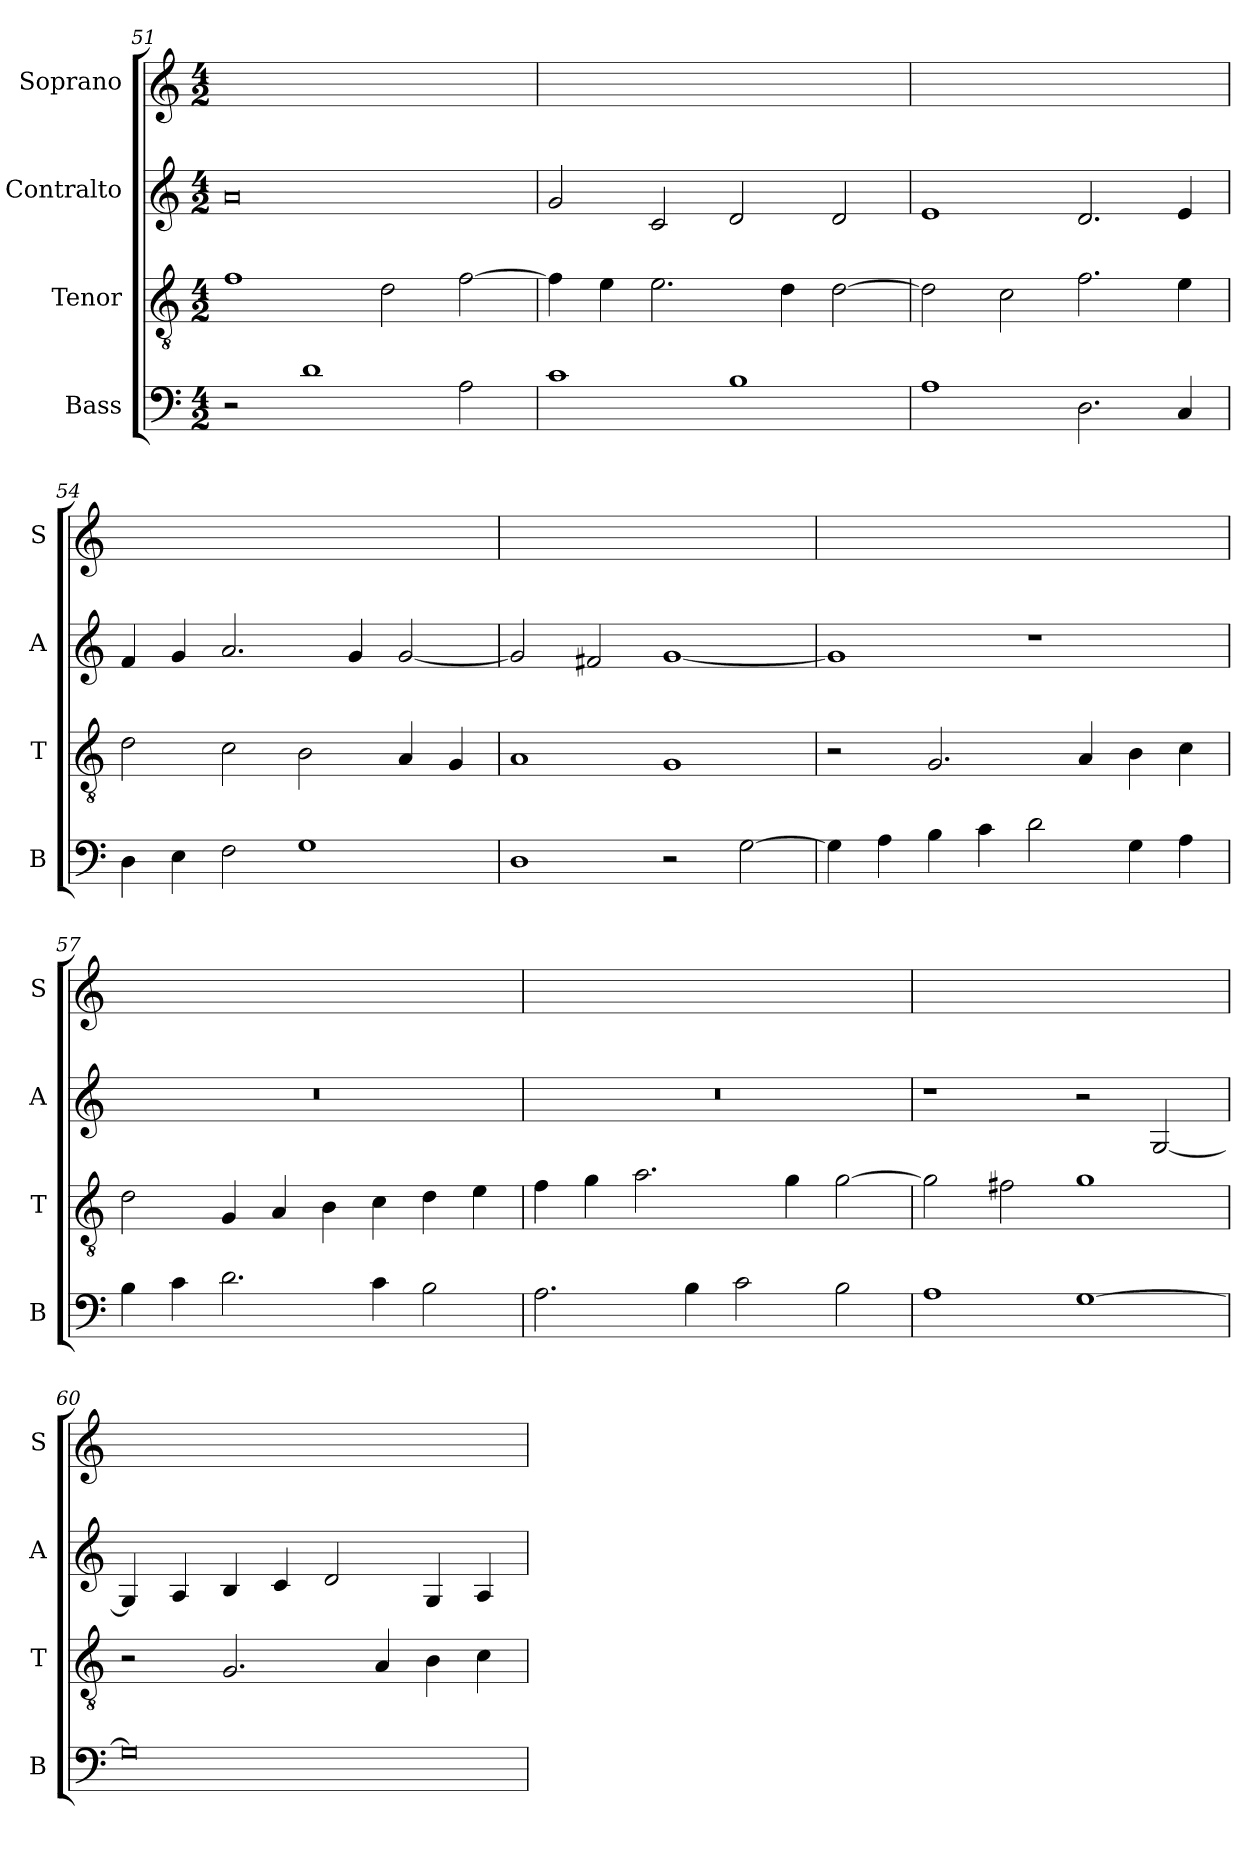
**kern	**kern	**kern	**kern
*part4	*part3	*part2	*part1
*staff4	*staff3	*staff2	*staff1
*I"Bass	*I"Tenor	*I"Contralto	*I"Soprano
*I'B	*I'T	*I'A	*I'S
*clefF4	*clefGv2	*clefG2	*clefG2
*k[]	*k[]	*k[]	*k[]
*G:mix	*G:mix	*G:mix	*G:mix
*M4/2	*M4/2	*M4/2	*M4/2
=51	=51	=51	=51
2r	1f	0a	0ryy
1d	.	.	.
.	2d	.	.
2A	[2f	.	.
=52	=52	=52	=52
1c	4f]	2g	0ryy
.	4e	.	.
.	2.e	2c	.
1B	.	2d	.
.	4d	.	.
.	[2d	2d	.
=53	=53	=53	=53
1A	2d]	1e	0ryy
.	2c	.	.
2.D	2.f	2.d	.
4C	4e	4e	.
=54	=54	=54	=54
4D	2d	4f	0ryy
4E	.	4g	.
2F	2c	2.a	.
1G	2B	.	.
.	.	4g	.
.	4A	[2g	.
.	4G	.	.
=55	=55	=55	=55
1D	1A	2g]	0ryy
.	.	2f#X	.
2r	1G	[1g	.
[2G	.	.	.
=56	=56	=56	=56
4G]	2r	1g]	0ryy
4A	.	.	.
4B	2.G	.	.
4c	.	.	.
2d	.	1r	.
.	4A	.	.
4G	4B	.	.
4A	4c	.	.
=57	=57	=57	=57
4B	2d	0r	0ryy
4c	.	.	.
2.d	4G	.	.
.	4A	.	.
.	4B	.	.
4c	4c	.	.
2B	4d	.	.
.	4e	.	.
=58	=58	=58	=58
2.A	4f	0r	0ryy
.	4g	.	.
.	2.a	.	.
4B	.	.	.
2c	.	.	.
.	4g	.	.
2B	[2g	.	.
=59	=59	=59	=59
1A	2g]	1r	0ryy
.	2f#X	.	.
[1G	1g	2r	.
.	.	[2G	.
=60	=60	=60	=60
0G]	2r	4G]	0ryy
.	.	4A	.
.	2.G	4B	.
.	.	4c	.
.	.	2d	.
.	4A	.	.
.	4B	4G	.
.	4c	4A	.
=	=	=	=
*-	*-	*-	*-
